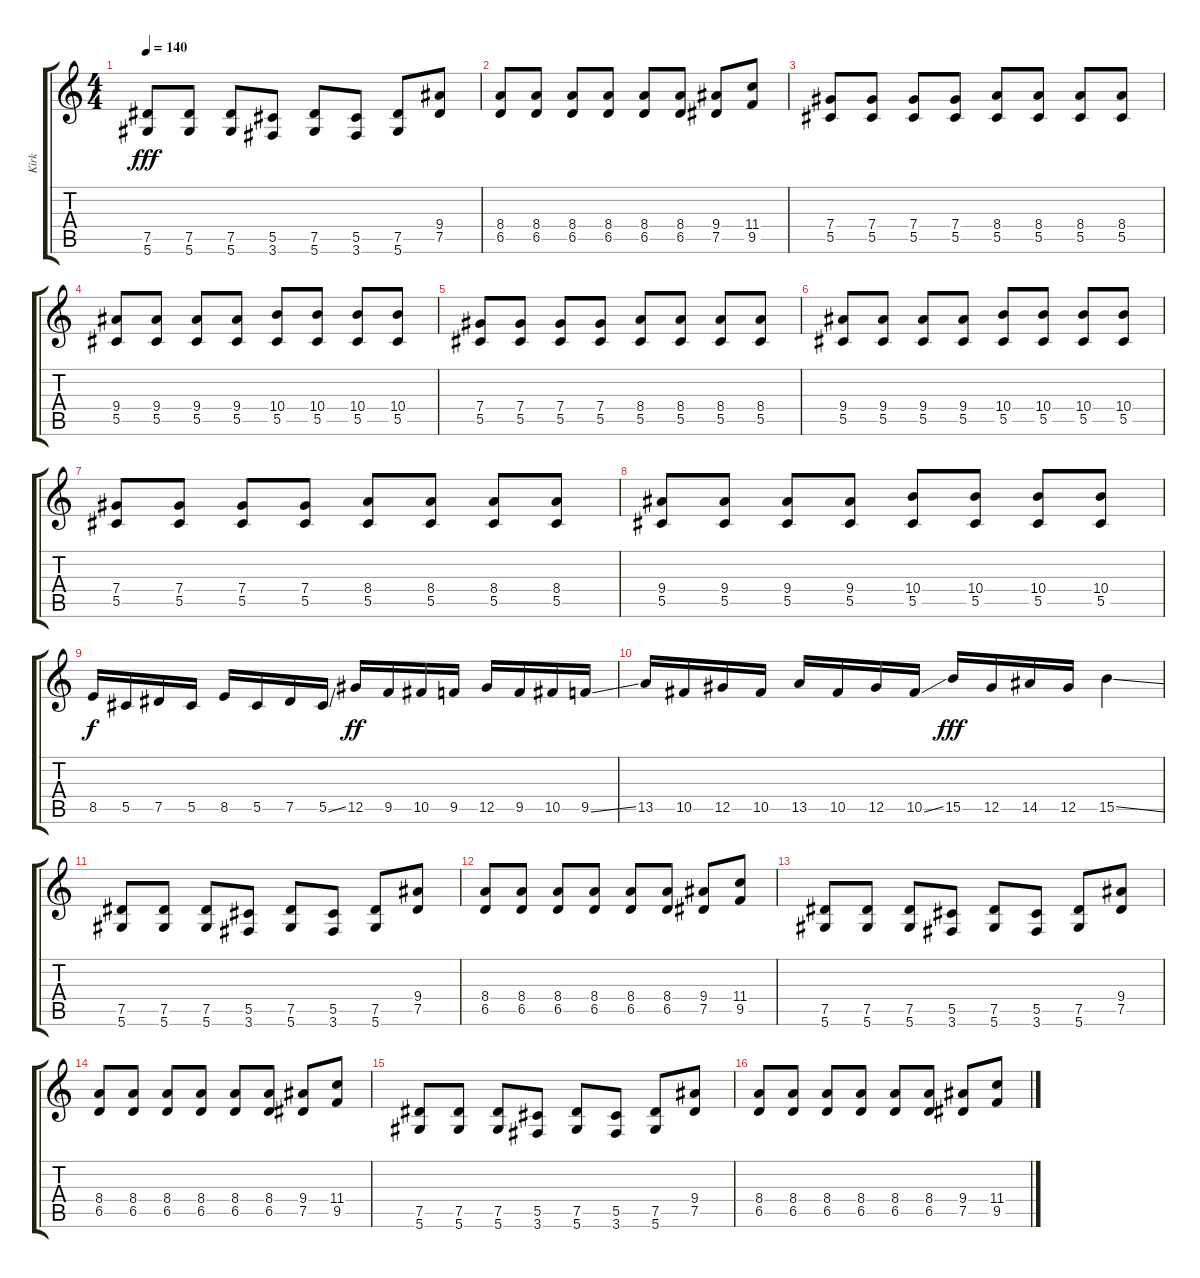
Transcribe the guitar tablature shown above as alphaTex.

\track ("Kirk " "Kirk ") {instrument distortionguitar}
\staff {score tabs}
\tuning (Eb4 Bb3 Gb3 Db3 Ab2 Eb2) {hide}
\ts (4 4)
\tempo 140
\clef g2
\ks c
(7.5 5.6).8{dy fff} (7.5 5.6).8 (7.5 5.6).8 (5.5 3.6).8 (7.5 5.6).8 (5.5 3.6).8 (7.5 5.6).8 (9.4 7.5).8 |
(8.4 6.5).8 (8.4 6.5).8 (8.4 6.5).8 (8.4 6.5).8 (8.4 6.5).8 (8.4 6.5).8 (9.4 7.5).8 (11.4 9.5).8 |
(7.4 5.5).8 (7.4 5.5).8 (7.4 5.5).8 (7.4 5.5).8 (8.4 5.5).8 (8.4 5.5).8 (8.4 5.5).8 (8.4 5.5).8 |
(9.4 5.5).8 (9.4 5.5).8 (9.4 5.5).8 (9.4 5.5).8 (10.4 5.5).8 (10.4 5.5).8 (10.4 5.5).8 (10.4 5.5).8 |
(7.4 5.5).8 (7.4 5.5).8 (7.4 5.5).8 (7.4 5.5).8 (8.4 5.5).8 (8.4 5.5).8 (8.4 5.5).8 (8.4 5.5).8 |
(9.4 5.5).8 (9.4 5.5).8 (9.4 5.5).8 (9.4 5.5).8 (10.4 5.5).8 (10.4 5.5).8 (10.4 5.5).8 (10.4 5.5).8 |
(7.4 5.5).8 (7.4 5.5).8 (7.4 5.5).8 (7.4 5.5).8 (8.4 5.5).8 (8.4 5.5).8 (8.4 5.5).8 (8.4 5.5).8 |
(9.4 5.5).8 (9.4 5.5).8 (9.4 5.5).8 (9.4 5.5).8 (10.4 5.5).8 (10.4 5.5).8 (10.4 5.5).8 (10.4 5.5).8 |
8.5.16{dy f} 5.5.16 7.5.16 5.5.16 8.5.16 5.5.16 7.5.16 5.5{ss}.16 12.5.16{dy ff} 9.5.16 10.5.16 9.5.16 12.5.16 9.5.16 10.5.16 9.5{ss}.16 |
13.5.16 10.5.16 12.5.16 10.5.16 13.5.16 10.5.16 12.5.16 10.5{ss}.16 15.5.16{dy fff} 12.5.16 14.5.16 12.5.16 15.5{ss}.4 |
(7.5 5.6).8 (7.5 5.6).8 (7.5 5.6).8 (5.5 3.6).8 (7.5 5.6).8 (5.5 3.6).8 (7.5 5.6).8 (9.4 7.5).8 |
(8.4 6.5).8 (8.4 6.5).8 (8.4 6.5).8 (8.4 6.5).8 (8.4 6.5).8 (8.4 6.5).8 (9.4 7.5).8 (11.4 9.5).8 |
(7.5 5.6).8 (7.5 5.6).8 (7.5 5.6).8 (5.5 3.6).8 (7.5 5.6).8 (5.5 3.6).8 (7.5 5.6).8 (9.4 7.5).8 |
(8.4 6.5).8 (8.4 6.5).8 (8.4 6.5).8 (8.4 6.5).8 (8.4 6.5).8 (8.4 6.5).8 (9.4 7.5).8 (11.4 9.5).8 |
(7.5 5.6).8 (7.5 5.6).8 (7.5 5.6).8 (5.5 3.6).8 (7.5 5.6).8 (5.5 3.6).8 (7.5 5.6).8 (9.4 7.5).8 |
(8.4 6.5).8 (8.4 6.5).8 (8.4 6.5).8 (8.4 6.5).8 (8.4 6.5).8 (8.4 6.5).8 (9.4 7.5).8 (11.4 9.5).8
